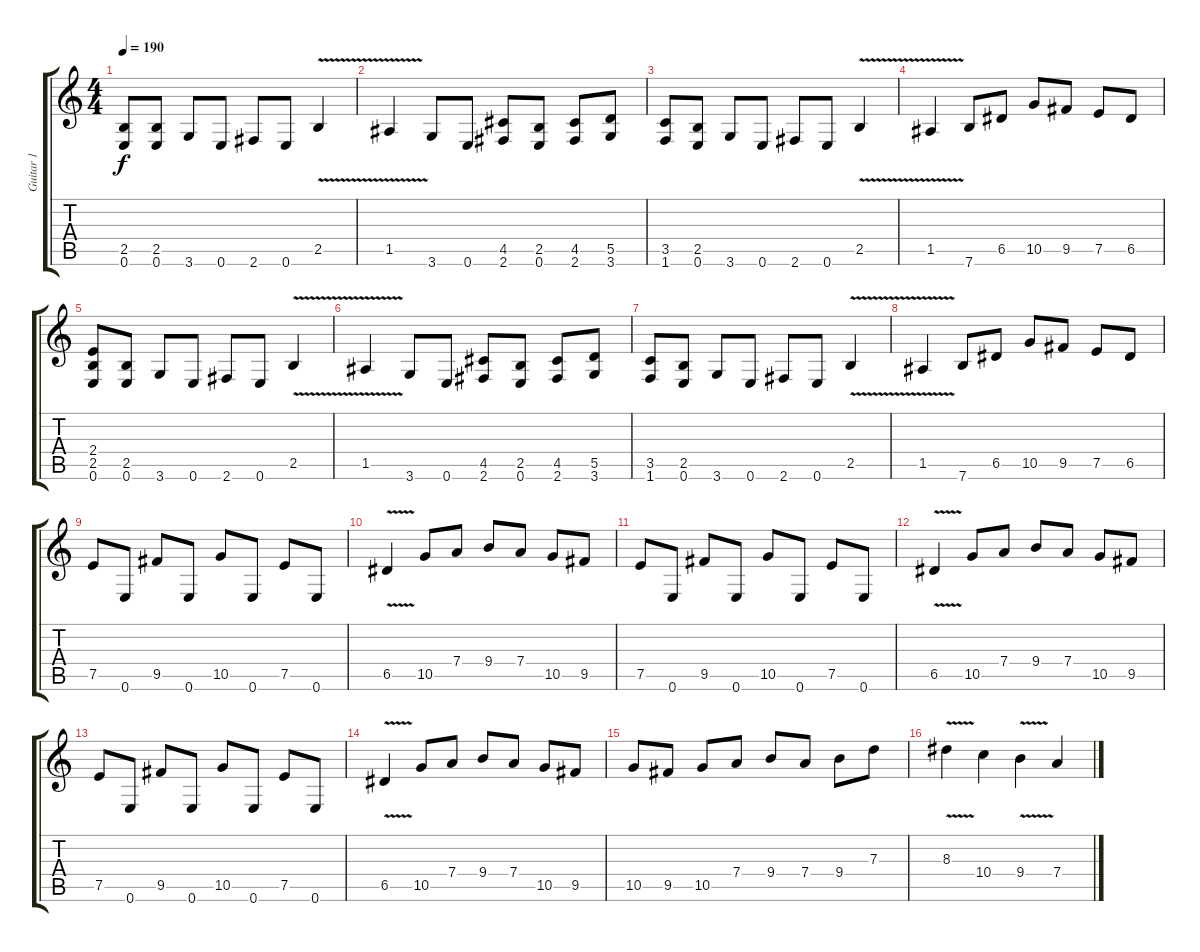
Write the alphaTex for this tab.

\track ("Guitar 1" "Guitar 1") {instrument overdrivenguitar}
\staff {score tabs}
\tuning (E4 B3 G3 D3 A2 E2) {hide}
\ts (4 4)
\tempo 190
\clef g2
\ks c
(2.5 0.6).8{dy f instrument overdrivenguitar} (2.5 0.6).8 3.6.8 0.6.8 2.6.8 0.6.8 2.5{v}.4 |
1.5{v}.4 3.6.8 0.6.8 (4.5 2.6).8 (2.5 0.6).8 (4.5 2.6).8 (5.5 3.6).8 |
(3.5 1.6).8 (2.5 0.6).8 3.6.8 0.6.8 2.6.8 0.6.8 2.5{v}.4 |
1.5{v}.4 7.6.8 6.5.8 10.5.8 9.5.8 7.5.8 6.5.8 |
(2.4 2.5 0.6).8 (2.5 0.6).8 3.6.8 0.6.8 2.6.8 0.6.8 2.5{v}.4 |
1.5{v}.4 3.6.8 0.6.8 (4.5 2.6).8 (2.5 0.6).8 (4.5 2.6).8 (5.5 3.6).8 |
(3.5 1.6).8 (2.5 0.6).8 3.6.8 0.6.8 2.6.8 0.6.8 2.5{v}.4 |
1.5{v}.4 7.6.8 6.5.8 10.5.8 9.5.8 7.5.8 6.5.8 |
7.5.8 0.6.8 9.5.8 0.6.8 10.5.8 0.6.8 7.5.8 0.6.8 |
6.5{v}.4 10.5.8 7.4.8 9.4.8 7.4.8 10.5.8 9.5.8 |
7.5.8 0.6.8 9.5.8 0.6.8 10.5.8 0.6.8 7.5.8 0.6.8 |
6.5{v}.4 10.5.8 7.4.8 9.4.8 7.4.8 10.5.8 9.5.8 |
7.5.8 0.6.8 9.5.8 0.6.8 10.5.8 0.6.8 7.5.8 0.6.8 |
6.5{v}.4 10.5.8 7.4.8 9.4.8 7.4.8 10.5.8 9.5.8 |
10.5.8 9.5.8 10.5.8 7.4.8 9.4.8 7.4.8 9.4.8 7.3.8 |
8.3{v}.4 10.4.4 9.4{v}.4 7.4.4
